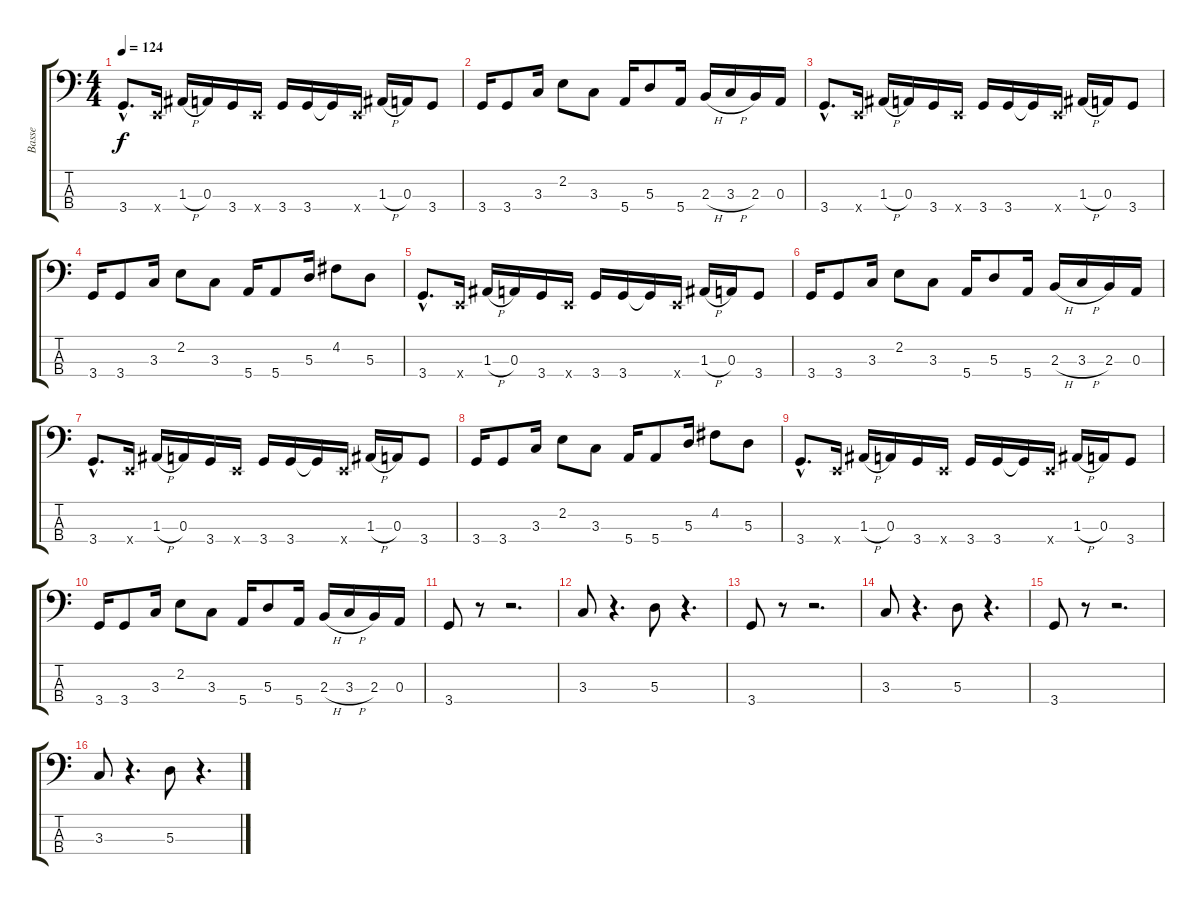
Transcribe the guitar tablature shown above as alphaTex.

\track ("Basse" "Basse") {instrument electricbassfinger}
\staff {score tabs}
\tuning (G2 D2 A1 E1) {hide}
\ts (4 4)
\tempo 124
\clef f4
\ks c
3.4{hac}.8{d dy f} 0.4{x}.16 1.3{h}.16 0.3.16 3.4.16 0.4{x}.16 3.4.16 3.4.16 3.4{t}.16 0.4{x}.16 1.3{h}.16 0.3.16 3.4.8 |
3.4.16 3.4.8 3.3.16 2.2.8 3.3.8 5.4.16 5.3.8 5.4.16 2.3{h}.16 3.3{h}.16 2.3.16 0.3.16 |
3.4{hac}.8{d} 0.4{x}.16 1.3{h}.16 0.3.16 3.4.16 0.4{x}.16 3.4.16 3.4.16 3.4{t}.16 0.4{x}.16 1.3{h}.16 0.3.16 3.4.8 |
3.4.16 3.4.8 3.3.16 2.2.8 3.3.8 5.4.16 5.4.8 5.3.16 4.2.8 5.3.8 |
3.4{hac}.8{d} 0.4{x}.16 1.3{h}.16 0.3.16 3.4.16 0.4{x}.16 3.4.16 3.4.16 3.4{t}.16 0.4{x}.16 1.3{h}.16 0.3.16 3.4.8 |
3.4.16 3.4.8 3.3.16 2.2.8 3.3.8 5.4.16 5.3.8 5.4.16 2.3{h}.16 3.3{h}.16 2.3.16 0.3.16 |
3.4{hac}.8{d} 0.4{x}.16 1.3{h}.16 0.3.16 3.4.16 0.4{x}.16 3.4.16 3.4.16 3.4{t}.16 0.4{x}.16 1.3{h}.16 0.3.16 3.4.8 |
3.4.16 3.4.8 3.3.16 2.2.8 3.3.8 5.4.16 5.4.8 5.3.16 4.2.8 5.3.8 |
3.4{hac}.8{d} 0.4{x}.16 1.3{h}.16 0.3.16 3.4.16 0.4{x}.16 3.4.16 3.4.16 3.4{t}.16 0.4{x}.16 1.3{h}.16 0.3.16 3.4.8 |
3.4.16 3.4.8 3.3.16 2.2.8 3.3.8 5.4.16 5.3.8 5.4.16 2.3{h}.16 3.3{h}.16 2.3.16 0.3.16 |
3.4.8{volume 14} r.8 r.2{d} |
3.3.8 r.4{d} 5.3.8 r.4{d} |
3.4.8{volume 14} r.8 r.2{d} |
3.3.8 r.4{d} 5.3.8 r.4{d} |
3.4.8{volume 14} r.8 r.2{d} |
3.3.8 r.4{d} 5.3.8 r.4{d}
